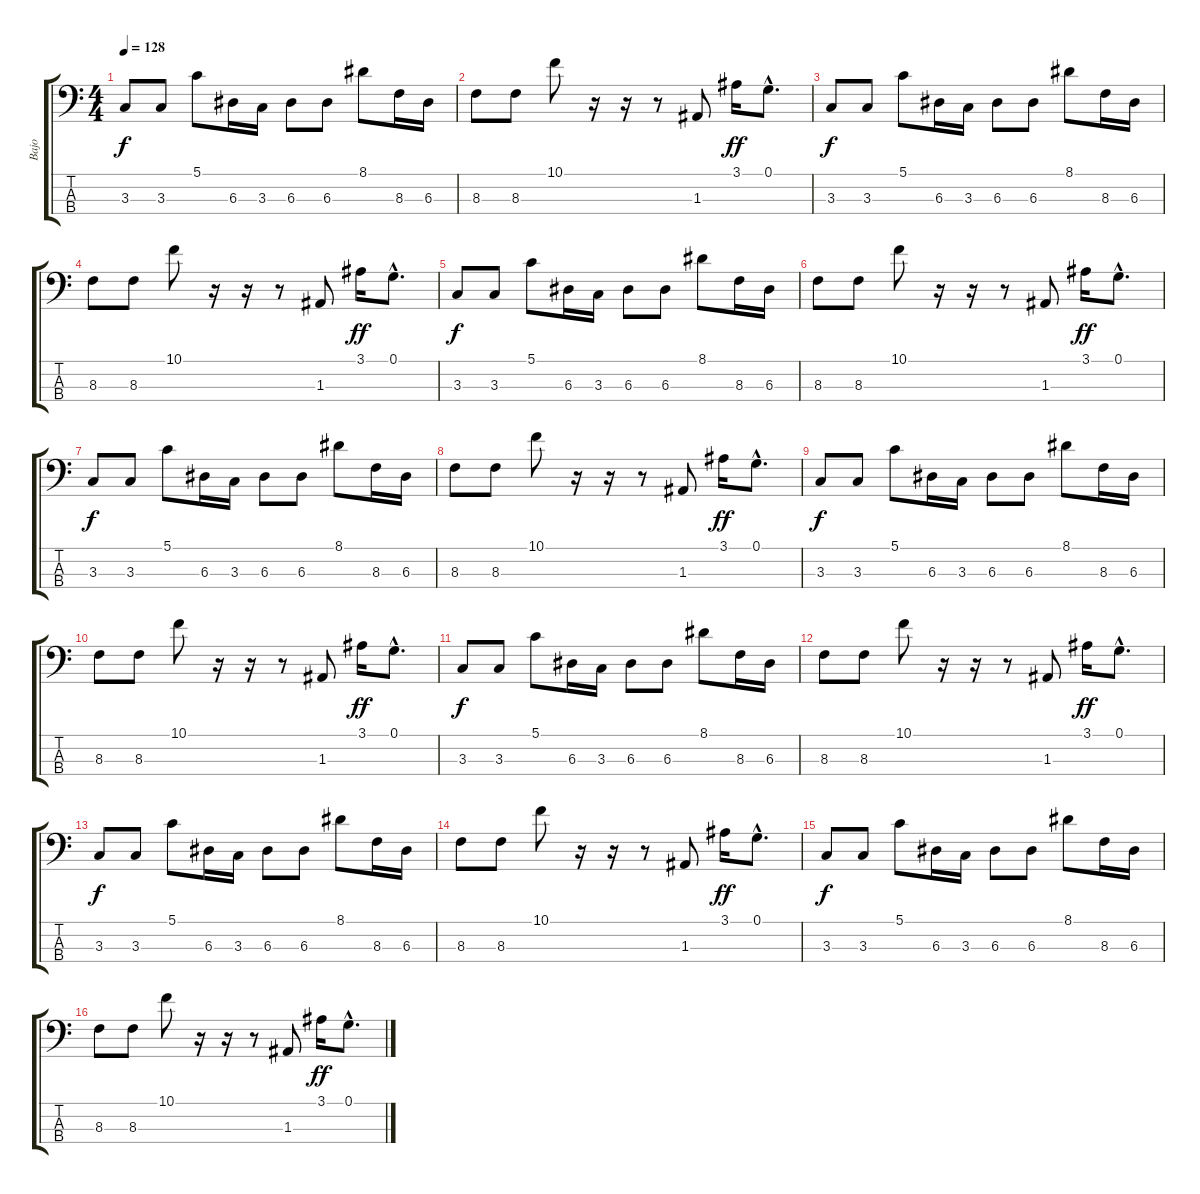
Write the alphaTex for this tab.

\track ("Bajo" "Bajo") {instrument synthbass2}
\staff {score tabs}
\tuning (G2 D2 A1 E1) {hide}
\ts (4 4)
\tempo 128
\clef f4
\ks c
3.3.8{dy f} 3.3.8 5.1.8 6.3.16 3.3.16 6.3.8 6.3.8 8.1.8 8.3.16 6.3.16 |
8.3.8 8.3.8 10.1.8 r.16 r.16 r.8 1.3.8 3.1.16{dy ff} 0.1{hac}.8{d} |
3.3.8{dy f} 3.3.8 5.1.8 6.3.16 3.3.16 6.3.8 6.3.8 8.1.8 8.3.16 6.3.16 |
8.3.8 8.3.8 10.1.8 r.16 r.16 r.8 1.3.8 3.1.16{dy ff} 0.1{hac}.8{d} |
3.3.8{dy f} 3.3.8 5.1.8 6.3.16 3.3.16 6.3.8 6.3.8 8.1.8 8.3.16 6.3.16 |
8.3.8 8.3.8 10.1.8 r.16 r.16 r.8 1.3.8 3.1.16{dy ff} 0.1{hac}.8{d} |
3.3.8{dy f} 3.3.8 5.1.8 6.3.16 3.3.16 6.3.8 6.3.8 8.1.8 8.3.16 6.3.16 |
8.3.8 8.3.8 10.1.8 r.16 r.16 r.8 1.3.8 3.1.16{dy ff} 0.1{hac}.8{d} |
3.3.8{dy f} 3.3.8 5.1.8 6.3.16 3.3.16 6.3.8 6.3.8 8.1.8 8.3.16 6.3.16 |
8.3.8 8.3.8 10.1.8 r.16 r.16 r.8 1.3.8 3.1.16{dy ff} 0.1{hac}.8{d} |
3.3.8{dy f} 3.3.8 5.1.8 6.3.16 3.3.16 6.3.8 6.3.8 8.1.8 8.3.16 6.3.16 |
8.3.8 8.3.8 10.1.8 r.16 r.16 r.8 1.3.8 3.1.16{dy ff} 0.1{hac}.8{d} |
3.3.8{dy f} 3.3.8 5.1.8 6.3.16 3.3.16 6.3.8 6.3.8 8.1.8 8.3.16 6.3.16 |
8.3.8 8.3.8 10.1.8 r.16 r.16 r.8 1.3.8 3.1.16{dy ff} 0.1{hac}.8{d} |
3.3.8{dy f} 3.3.8 5.1.8 6.3.16 3.3.16 6.3.8 6.3.8 8.1.8 8.3.16 6.3.16 |
8.3.8 8.3.8 10.1.8 r.16 r.16 r.8 1.3.8 3.1.16{dy ff} 0.1{hac}.8{d}
